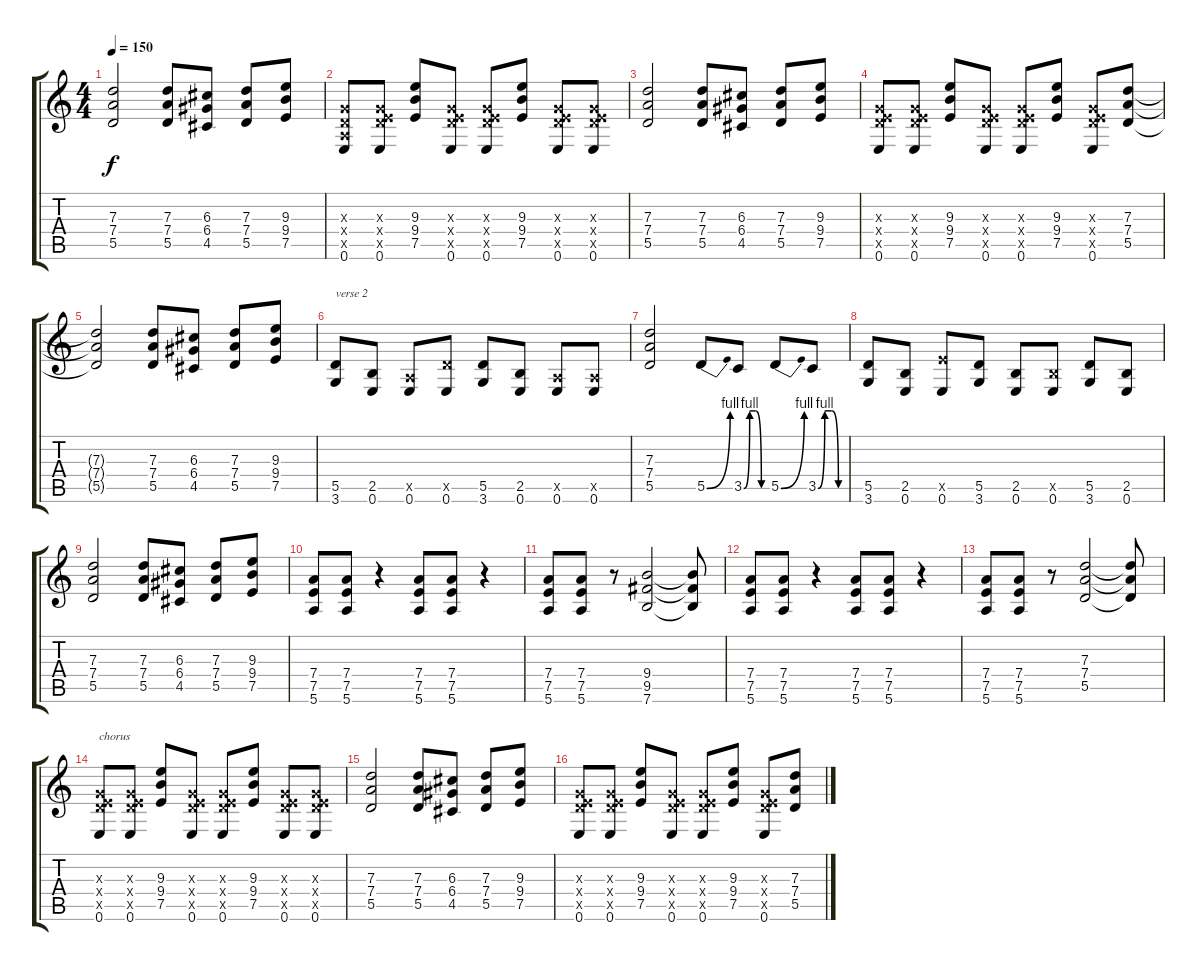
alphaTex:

\track "" {instrument overdrivenguitar}
\staff {score tabs}
\tuning (E4 B3 G3 D3 A2 E2) {hide}
\ts (4 4)
\tempo 150
\clef g2
\ks c
(7.3{t} 7.4{t} 5.5{t}).2{dy f} (7.3 7.4 5.5).8 (6.3 6.4 4.5).8 (7.3 7.4 5.5).8 (9.3 9.4 7.5).8 |
(0.3{x} 0.4{x} 0.5{x} 0.6).8 (0.3{x} 0.4{x} 7.5{x} 0.6).8 (9.3 9.4 7.5).8 (0.3{x} 0.4{x} 7.5{x} 0.6).8 (0.3{x} 0.4{x} 7.5{x} 0.6).8 (9.3 9.4 7.5).8 (0.3{x} 0.4{x} 7.5{x} 0.6).8 (0.3{x} 0.4{x} 7.5{x} 0.6).8 |
(7.3 7.4 5.5).2 (7.3 7.4 5.5).8 (6.3 6.4 4.5).8 (7.3 7.4 5.5).8 (9.3 9.4 7.5).8 |
(0.3{x} 0.4{x} 7.5{x} 0.6).8 (0.3{x} 0.4{x} 7.5{x} 0.6).8 (9.3 9.4 7.5).8 (0.3{x} 0.4{x} 7.5{x} 0.6).8 (0.3{x} 0.4{x} 7.5{x} 0.6).8 (9.3 9.4 7.5).8 (0.3{x} 0.4{x} 7.5{x} 0.6).8 (7.3 7.4 5.5).8 |
(7.3{t} 7.4{t} 5.5{t}).2 (7.3 7.4 5.5).8 (6.3 6.4 4.5).8 (7.3 7.4 5.5).8 (9.3 9.4 7.5).8 |
(5.5 3.6).8{txt "verse 2"} (2.5 0.6).8 (0.5{x} 0.6).8 (5.5{x} 0.6).8 (5.5 3.6).8 (2.5 0.6).8 (0.5{x} 0.6).8 (0.5{x} 0.6).8 |
(7.3 7.4 5.5).2 5.5{be (bend 0 0 60 4)}.8 3.5{be (custom 0 0 15 4 30 4 45 0 60 0)}.8 5.5{be (bend 0 0 60 4)}.8 3.5{be (custom 0 0 15 4 30 4 45 0 60 0)}.8 |
(5.5 3.6).8 (2.5 0.6).8 (7.5{x} 0.6).8 (5.5 3.6).8 (2.5 0.6).8 (2.5{x} 0.6).8 (5.5 3.6).8 (2.5 0.6).8 |
(7.3 7.4 5.5).2 (7.3 7.4 5.5).8 (6.3 6.4 4.5).8 (7.3 7.4 5.5).8 (9.3 9.4 7.5).8 |
(7.4 7.5 5.6).8 (7.4 7.5 5.6).8 r.4 (7.4 7.5 5.6).8 (7.4 7.5 5.6).8 r.4 |
(7.4 7.5 5.6).8 (7.4 7.5 5.6).8 r.8 (9.4 9.5 7.6).2 (9.4{t} 9.5{t} 7.6{t}).8 |
(7.4 7.5 5.6).8 (7.4 7.5 5.6).8 r.4 (7.4 7.5 5.6).8 (7.4 7.5 5.6).8 r.4 |
(7.4 7.5 5.6).8 (7.4 7.5 5.6).8 r.8 (7.3 7.4 5.5).2 (7.3{t} 7.4{t} 5.5{t}).8 |
(0.3{x} 0.4{x} 7.5{x} 0.6).8{txt "chorus"} (0.3{x} 0.4{x} 7.5{x} 0.6).8 (9.3 9.4 7.5).8 (0.3{x} 0.4{x} 7.5{x} 0.6).8 (0.3{x} 0.4{x} 7.5{x} 0.6).8 (9.3 9.4 7.5).8 (0.3{x} 0.4{x} 7.5{x} 0.6).8 (0.3{x} 0.4{x} 7.5{x} 0.6).8 |
(7.3 7.4 5.5).2 (7.3 7.4 5.5).8 (6.3 6.4 4.5).8 (7.3 7.4 5.5).8 (9.3 9.4 7.5).8 |
(0.3{x} 0.4{x} 7.5{x} 0.6).8 (0.3{x} 0.4{x} 7.5{x} 0.6).8 (9.3 9.4 7.5).8 (0.3{x} 0.4{x} 7.5{x} 0.6).8 (0.3{x} 0.4{x} 7.5{x} 0.6).8 (9.3 9.4 7.5).8 (0.3{x} 0.4{x} 7.5{x} 0.6).8 (7.3 7.4 5.5).8
